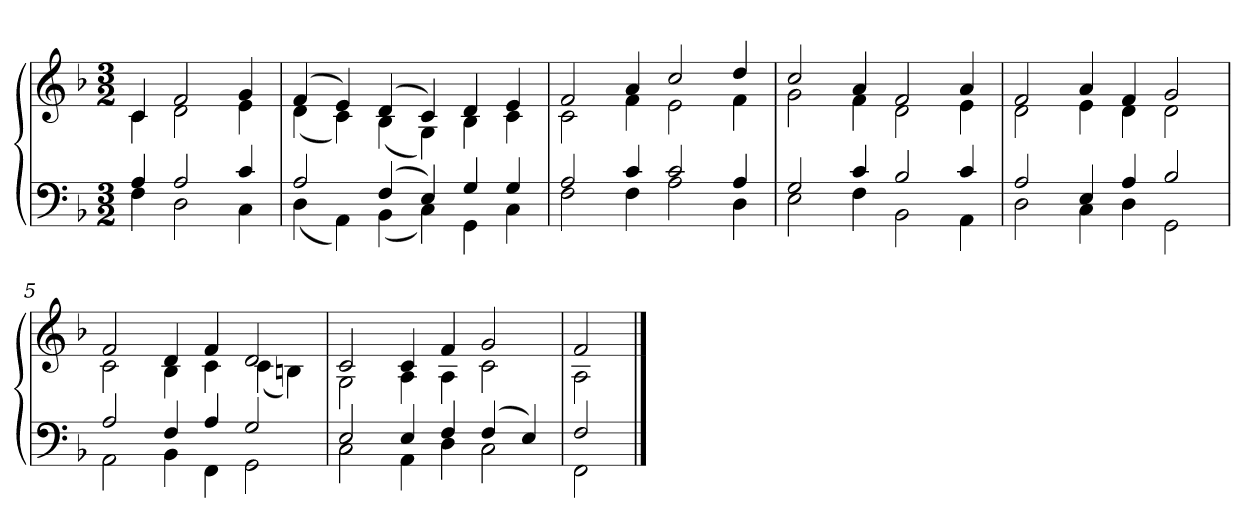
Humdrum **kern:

**kern	**kern
*part1	*part1
*staff2	*staff1
*clefF4	*clefG2
*k[b-]	*k[b-]
*F:	*F:
*M3/2	*M3/2
=	=
*^	*^
4A	4F	4c	4c
2A	2D	2f	2d
4c	4C	4g	4e
=1	=1	=1	=1
2A	(4D	(4f	(4d
.	4AA)	4e)	4c)
(4F	(4BB-	(4d	(4B-
4E)	4C)	4c)	4G)
4G	4GG	4d	4B-
4G	4C	4e	4c
=2	=2	=2	=2
2A	2F	2f	2c
4c	4F	4a	4f
2c	2A	2cc	2e
4A	4D	4dd	4f
=3	=3	=3	=3
2G	2E	2cc	2g
4c	4F	4a	4f
2B-	2BB-	2f	2d
4c	4AA	4a	4e
=4	=4	=4	=4
2A	2D	2f	2d
4E	4C	4a	4e
4A	4D	4f	4d
2B-	2GG	2g	2d
=5	=5	=5	=5
2A	2AA	2f	2c
4F	4BB-	4d	4B-
4A	4FF	4f	4c
2G	2GG	2d	(4c
.	.	.	4Bn)
=6	=6	=6	=6
2E	2C	2c	2G
4E	4AA	4c	4A
4F	4D	4f	4A
(4F	2C	2g	2c
4E)	.	.	.
=7	=7	=7	=7
2F	2FF	2f	2A
*v	*v	*	*
*	*v	*v
==	==
*-	*-
